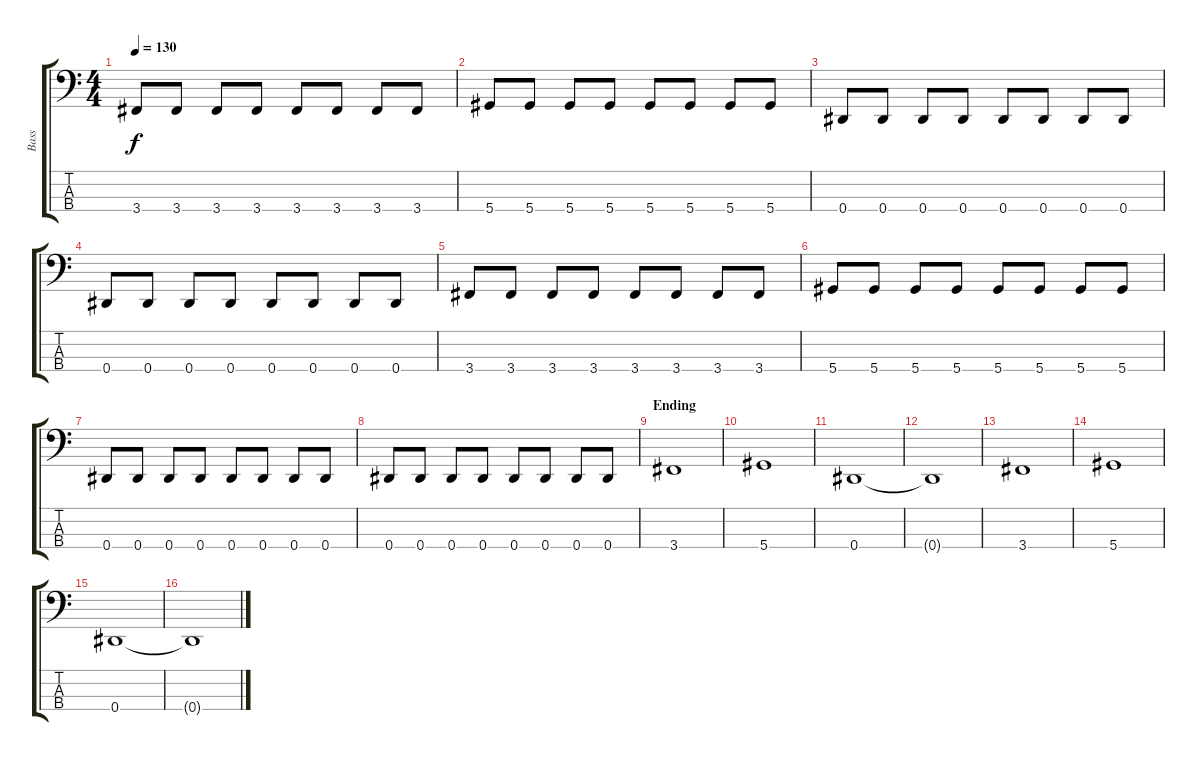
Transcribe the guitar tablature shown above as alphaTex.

\track ("Bass" "Bass") {instrument electricbassfinger}
\staff {score tabs}
\tuning (Gb2 Db2 Ab1 Eb1) {hide}
\ts (4 4)
\tempo 130
\clef f4
\ks c
3.4.8{dy f} 3.4.8 3.4.8 3.4.8 3.4.8 3.4.8 3.4.8 3.4.8 |
5.4.8 5.4.8 5.4.8 5.4.8 5.4.8 5.4.8 5.4.8 5.4.8 |
0.4.8 0.4.8 0.4.8 0.4.8 0.4.8 0.4.8 0.4.8 0.4.8 |
0.4.8 0.4.8 0.4.8 0.4.8 0.4.8 0.4.8 0.4.8 0.4.8 |
3.4.8 3.4.8 3.4.8 3.4.8 3.4.8 3.4.8 3.4.8 3.4.8 |
5.4.8 5.4.8 5.4.8 5.4.8 5.4.8 5.4.8 5.4.8 5.4.8 |
0.4.8 0.4.8 0.4.8 0.4.8 0.4.8 0.4.8 0.4.8 0.4.8 |
0.4.8 0.4.8 0.4.8 0.4.8 0.4.8 0.4.8 0.4.8 0.4.8 |
\section ("" "Ending")
3.4.1 |
5.4.1 |
0.4.1 |
0.4{t}.1 |
3.4.1 |
5.4.1 |
0.4.1 |
0.4{t}.1
